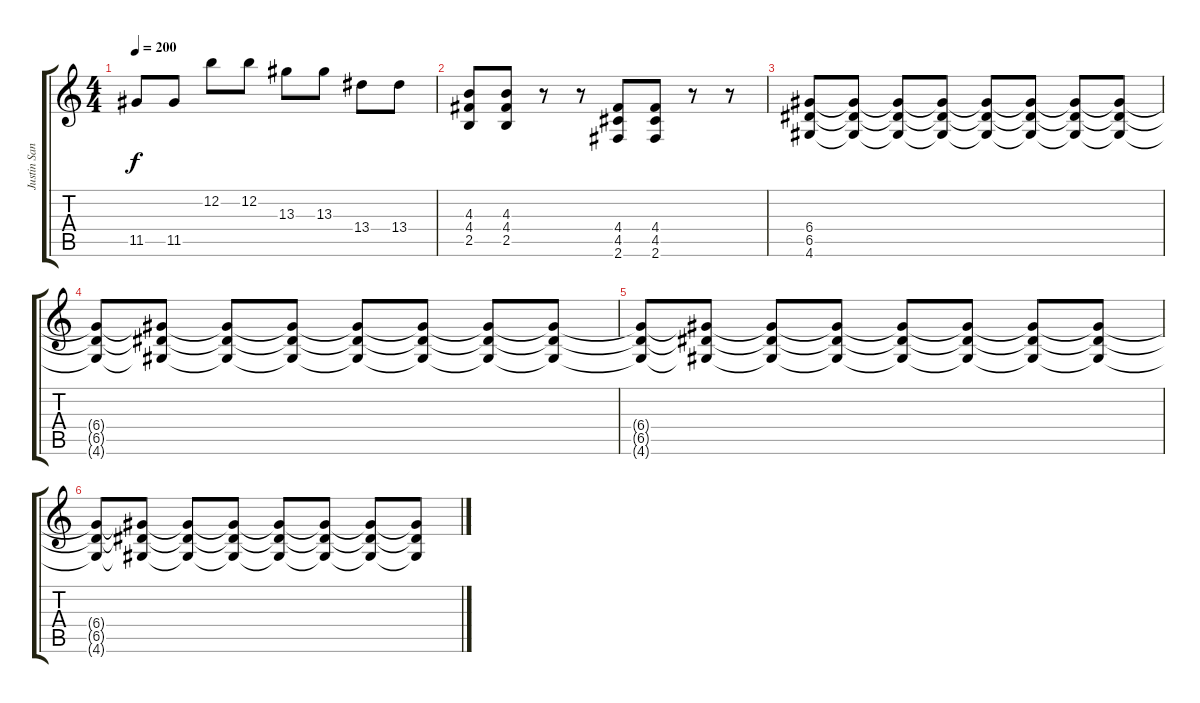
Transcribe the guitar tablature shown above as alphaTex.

\track ("Justin Sane (Guitar)" "Justin San") {instrument distortionguitar}
\staff {score tabs}
\tuning (E4 B3 G3 D3 A2 E2) {hide}
\ts (4 4)
\tempo 200
\clef g2
\ks c
11.5.8{dy f} 11.5.8 12.2.8 12.2.8 13.3.8 13.3.8 13.4.8 13.4.8 |
(4.3 4.4 2.5).8 (4.3 4.4 2.5).8 r.8 r.8 (4.4 4.5 2.6).8 (4.4 4.5 2.6).8 r.8 r.8 |
(6.4 6.5 4.6).8 (6.4{t} 6.5{t} 4.6{t}).8 (6.4{t} 6.5{t} 4.6{t}).8 (6.4{t} 6.5{t} 4.6{t}).8 (6.4{t} 6.5{t} 4.6{t}).8 (6.4{t} 6.5{t} 4.6{t}).8 (6.4{t} 6.5{t} 4.6{t}).8 (6.4{t} 6.5{t} 4.6{t}).8 |
(6.4{t} 6.5{t} 4.6{t}).8 (6.4{t} 6.5{t} 4.6{t}).8 (6.4{t} 6.5{t} 4.6{t}).8 (6.4{t} 6.5{t} 4.6{t}).8 (6.4{t} 6.5{t} 4.6{t}).8 (6.4{t} 6.5{t} 4.6{t}).8 (6.4{t} 6.5{t} 4.6{t}).8 (6.4{t} 6.5{t} 4.6{t}).8 |
(6.4{t} 6.5{t} 4.6{t}).8 (6.4{t} 6.5{t} 4.6{t}).8 (6.4{t} 6.5{t} 4.6{t}).8 (6.4{t} 6.5{t} 4.6{t}).8 (6.4{t} 6.5{t} 4.6{t}).8 (6.4{t} 6.5{t} 4.6{t}).8 (6.4{t} 6.5{t} 4.6{t}).8 (6.4{t} 6.5{t} 4.6{t}).8 |
(6.4{t} 6.5{t} 4.6{t}).8 (6.4{t} 6.5{t} 4.6{t}).8 (6.4{t} 6.5{t} 4.6{t}).8 (6.4{t} 6.5{t} 4.6{t}).8 (6.4{t} 6.5{t} 4.6{t}).8 (6.4{t} 6.5{t} 4.6{t}).8 (6.4{t} 6.5{t} 4.6{t}).8 (6.4{t} 6.5{t} 4.6{t}).8
